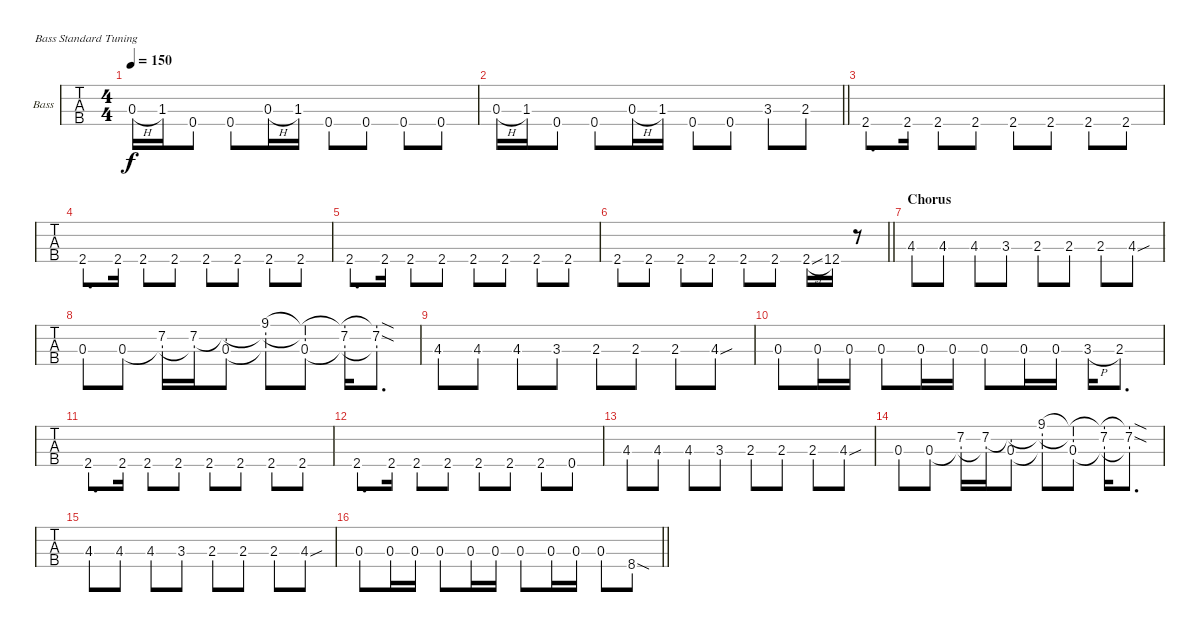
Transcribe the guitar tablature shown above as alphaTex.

\bracketExtendMode groupsimilarinstruments
\firstSystemTrackNameOrientation horizontal
\otherSystemsTrackNameOrientation horizontal
\track ("Bass Guitar" "Bass") {instrument electricbassfinger}
\staff {tabs}
\tuning (G2 D2 A1 E1)
\ts (4 4)
\tempo 150
\clef f4
\ks eminor
0.3{h}.16{dy f} 1.3.16 0.4.8 0.4.8 0.3{h}.16 1.3.16 0.4.8 0.4.8 0.4.8 0.4.8 |
\barLineRight lightlight
0.3{h}.16 1.3.16 0.4.8 0.4.8 0.3{h}.16 1.3.16 0.4.8 0.4.8 3.3.8 2.3.8 |
\ks f#minor
2.4.8{d} 2.4.16 2.4.8 2.4.8 2.4.8 2.4.8 2.4.8 2.4.8 |
2.4.8{d} 2.4.16 2.4.8 2.4.8 2.4.8 2.4.8 2.4.8 2.4.8 |
2.4.8{d} 2.4.16 2.4.8 2.4.8 2.4.8 2.4.8 2.4.8 2.4.8 |
\barLineRight lightlight
2.4.8 2.4.8 2.4.8 2.4.8 2.4.8 2.4.8 2.4{sl}.16 12.4.16 r.8 |
\section ("" "Chorus")
4.3.8 4.3.8 4.3.8 3.3.8 2.3.8 2.3.8 2.3.8 4.3{sou}.8 |
0.3.8 0.3.8 (0.3{t} 7.2{ac}).16 (0.3{t} 7.2{ac}).16 (0.3 7.2{t}).8 (0.3{t} 9.1{ac} 7.2{t}).8 (0.3 9.1{t} 7.2{t}).8 (0.3{t} 7.2 9.1{t}).16 (0.3{t} 7.2{sod} 9.1{sod t}).8{d} |
4.3.8 4.3.8 4.3.8 3.3.8 2.3.8 2.3.8 2.3.8 4.3{sou}.8 |
0.3.8 0.3.16 0.3.16 0.3.8 0.3.16 0.3.16 0.3.8 0.3.16 0.3.16 3.3{h}.16 2.3.8{d} |
2.4.8{d} 2.4.16 2.4.8 2.4.8 2.4.8 2.4.8 2.4.8 2.4.8 |
2.4.8{d} 2.4.16 2.4.8 2.4.8 2.4.8 2.4.8 2.4.8 0.4.8 |
4.3.8 4.3.8 4.3.8 3.3.8 2.3.8 2.3.8 2.3.8 4.3{sou}.8 |
0.3.8 0.3.8 (0.3{t} 7.2{ac}).16 (0.3{t} 7.2{ac}).16 (0.3 7.2{t}).8 (0.3{t} 9.1{ac} 7.2{t}).8 (0.3 9.1{t} 7.2{t}).8 (0.3{t} 7.2 9.1{t}).16 (0.3{t} 7.2{sod} 9.1{sod t}).8{d} |
4.3.8 4.3.8 4.3.8 3.3.8 2.3.8 2.3.8 2.3.8 4.3{sou}.8 |
\barLineRight lightlight
0.3.8 0.3.16 0.3.16 0.3.8 0.3.16 0.3.16 0.3.8 0.3.16 0.3.16 0.3.8 8.4{sod}.8
